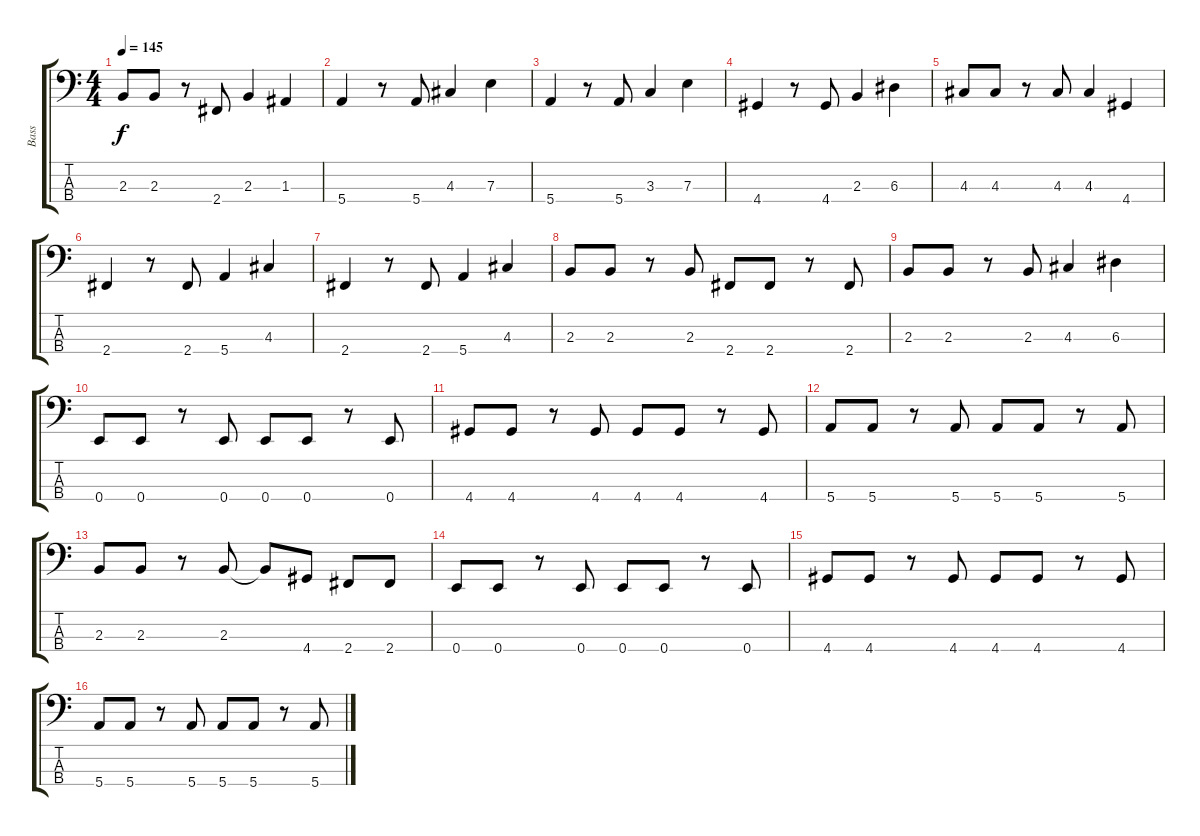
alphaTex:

\track ("Bass" "Bass") {instrument electricbasspick}
\staff {score tabs}
\tuning (G2 D2 A1 E1) {hide}
\ts (4 4)
\tempo 145
\clef f4
\ks c
2.3.8{dy f} 2.3.8 r.8 2.4.8 2.3.4 1.3.4 |
5.4.4 r.8 5.4.8 4.3.4 7.3.4 |
5.4.4 r.8 5.4.8 3.3.4 7.3.4 |
4.4.4 r.8 4.4.8 2.3.4 6.3.4 |
4.3.8 4.3.8 r.8 4.3.8 4.3.4 4.4.4 |
2.4.4 r.8 2.4.8 5.4.4 4.3.4 |
2.4.4 r.8 2.4.8 5.4.4 4.3.4 |
2.3.8 2.3.8 r.8 2.3.8 2.4.8 2.4.8 r.8 2.4.8 |
2.3.8 2.3.8 r.8 2.3.8 4.3.4 6.3.4 |
0.4.8 0.4.8 r.8 0.4.8 0.4.8 0.4.8 r.8 0.4.8 |
4.4.8 4.4.8 r.8 4.4.8 4.4.8 4.4.8 r.8 4.4.8 |
5.4.8 5.4.8 r.8 5.4.8 5.4.8 5.4.8 r.8 5.4.8 |
2.3.8 2.3.8 r.8 2.3.8 2.3{t}.8 4.4.8 2.4.8 2.4.8 |
0.4.8 0.4.8 r.8 0.4.8 0.4.8 0.4.8 r.8 0.4.8 |
4.4.8 4.4.8 r.8 4.4.8 4.4.8 4.4.8 r.8 4.4.8 |
5.4.8 5.4.8 r.8 5.4.8 5.4.8 5.4.8 r.8 5.4.8
